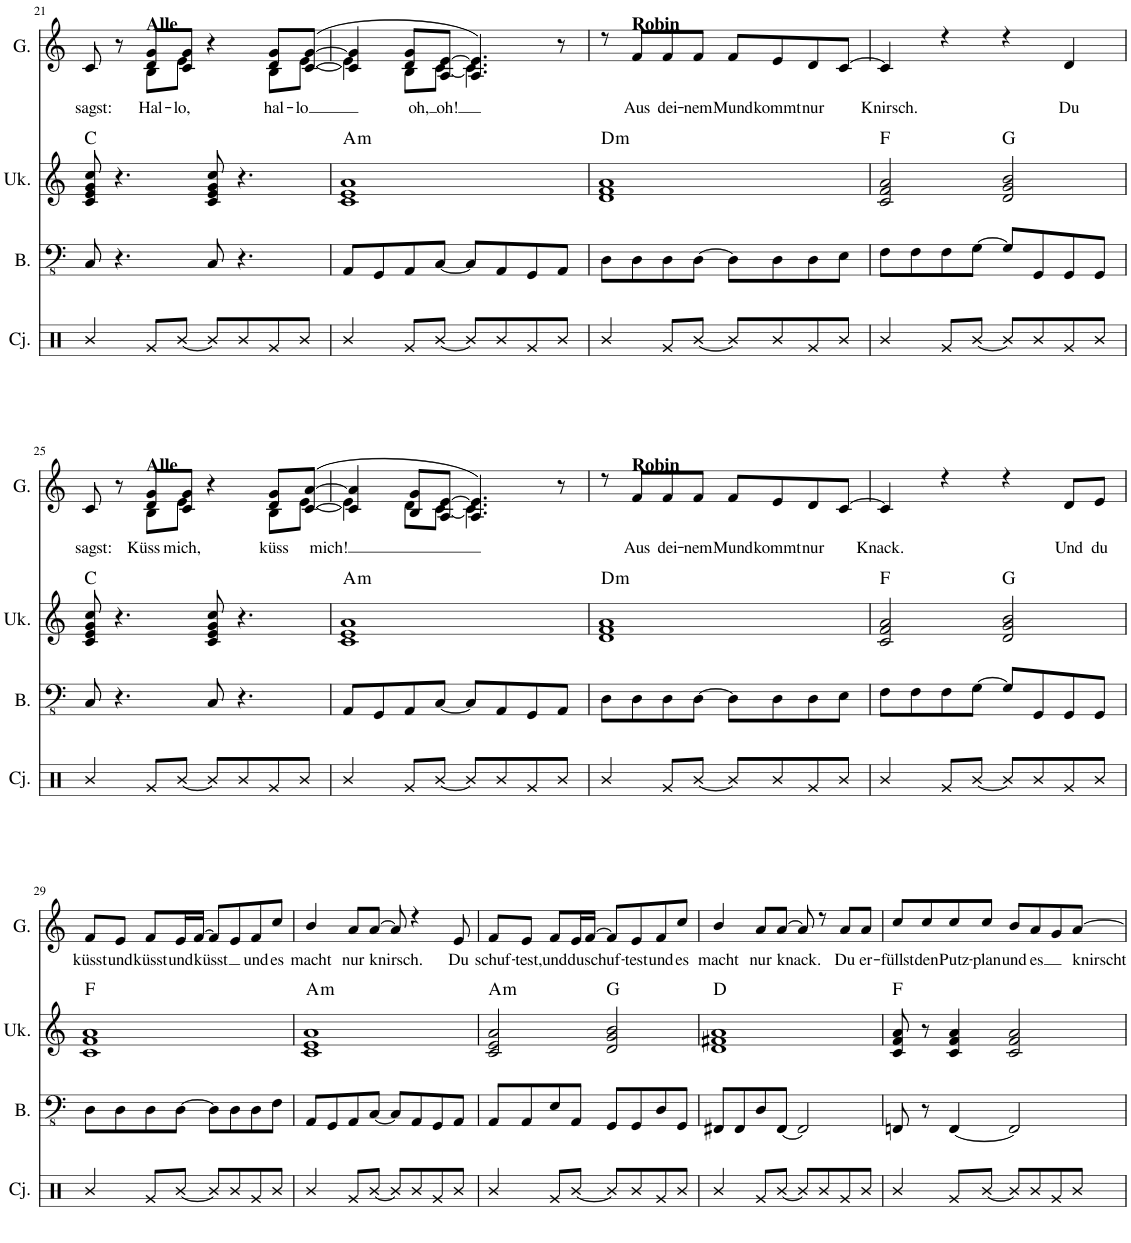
**kern	**kern	**harte	**kern	**text
*part3	*part2	*part2	*part1	*part1
*staff3	*staff2	*	*staff1	*staff1
*I"(Kontra-)Bass (Klavier, links)	*I"Ukulele (Klavier, rechts)	*	*I"Gesang	*
*I'B.	*I'Uk.	*	*I'G.	*
!!LO:PB:g=z
*clefFv4	*clefG2	*	*clefG2	*
*k[]	*k[]	*	*k[]	*
*M4/4	*M4/4	*	*M4/4	*
*met(c)	*met(c)	*	*met(c)	*
=21	=21	=21	=21	=21
*	*	*	*^	*
*	*	*	*	*^	*
!	!	!	!	!	!	!LO:LY:b
8CC/	8c/ 8e/ 8g/ 8cc/	C:maj	8ryy	8ryy	8c/	sagst:
4.r	4.r	.	8r	8ryy	2..ryy	.
!	!	!	!LO:TX:a:B:t=Alle	!	!	!
!	!	!	!	!	!	!LO:LY:b
.	.	.	8d/ 8g/L	8B\L	.	Hal-
!	!	!	!	!	!	!LO:LY:b
.	.	.	8c/ 8g/J	8e\J	.	-lo,
8CC/	8c/ 8e/ 8g/ 8cc/	.	4r	4ryy	.	.
4.r	4.r	.	.	.	.	.
!	!	!	!	!	!	!LO:LY:b
.	.	.	8d/ 8g/L	8B\L	.	hal-
!	!	!	!	!	!	!LO:LY:b
.	.	.	([8c/ [8g/J	[8e\J	.	-lo
*	*	*	*	*v	*v	*
=22	=22	=22	=22	=22	=22
!	!	!LO:H:kt=m	!	!	!
8AAA/L	1c 1e 1a	A:min	4c/] 4g/]	4e\]	.
8GGG/	.	.	.	.	.
!	!	!	!	!	!LO:LY:b
8AAA/	.	.	8d/ 8g/L	8B\L	oh,
!	!	!	!	!	!LO:LY:b
[8CC/J	.	.	8A/ [8e/J	[8c\J	oh!
8CC/L]	.	.	4.A/ 4.e/])	4.c\]	.
8AAA/	.	.	.	.	.
8GGG/	.	.	.	.	.
8AAA/J	.	.	8r	8ryy	.
=23	=23	=23	=23	=23	=23
!	!	!LO:H:kt=m	!	!	!
8DD\L	1d 1f 1a	D:min	1ryy	8r	.
!	!	!	!	!LO:TX:a:B:t=Robin	!
!	!	!	!	!	!LO:LY:b
8DD\	.	.	.	8f/L	Aus
!	!	!	!	!	!LO:LY:b
8DD\	.	.	.	8f/	dei-
!	!	!	!	!	!LO:LY:b
[8DD\J	.	.	.	8f/J	-nem
!	!	!	!	!	!LO:LY:b
8DD\L]	.	.	.	8f/L	Mund
!	!	!	!	!	!LO:LY:b
8DD\	.	.	.	8e/	kommt
!	!	!	!	!	!LO:LY:b
8DD\	.	.	.	8d/	nur
!	!	!	!	!	!LO:LY:b
8EE\J	.	.	.	[8c/J	Knirsch.
=24	=24	=24	=24	=24	=24
8FF\L	2c/ 2f/ 2a/	F:maj	1ryy	4c/]	.
8FF\	.	.	.	.	.
8FF\	.	.	.	4r	.
[8GG\J	.	.	.	.	.
8GG/L]	2d/ 2g/ 2b/	G:maj	.	4r	.
8GGG/	.	.	.	.	.
!	!	!	!	!	!LO:LY:b
8GGG/	.	.	.	4d/	Du
8GGG/J	.	.	.	.	.
!!LO:LB:g=z
=25	=25	=25	=25	=25	=25
*	*	*	*	*^	*
!	!	!	!	!	!	!LO:LY:b
8CC/	8c/ 8e/ 8g/ 8cc/	C:maj	8ryy	8ryy	8c/	sagst:
4.r	4.r	.	8r	8ryy	2..ryy	.
!	!	!	!LO:TX:a:B:t=Alle	!	!	!
!	!	!	!	!	!	!LO:LY:b
.	.	.	8d/ 8g/L	8B\L	.	Küss
!	!	!	!	!	!	!LO:LY:b
.	.	.	8c/ 8g/J	8e\J	.	mich,
8CC/	8c/ 8e/ 8g/ 8cc/	.	4r	4ryy	.	.
4.r	4.r	.	.	.	.	.
!	!	!	!	!	!	!LO:LY:b
.	.	.	8d/ 8g/L	8B\L	.	küss
!	!	!	!	!	!	!LO:LY:b
.	.	.	([8c/ [8a/J	[8e\J	.	mich!
=26	=26	=26	=26	=26	=26	=26
!	!	!LO:H:kt=m	!	!	!	!
8AAA/L	1c 1e 1a	A:min	4c/] 4a/]	4e\]	2..ryy	.
8GGG/	.	.	.	.	.	.
8AAA/	.	.	8B/ 8g/L	8d\L	.	.
[8CC/J	.	.	8A/ [8e/J	[8c\J	.	.
8CC/L]	.	.	4.A/ 4.e/])	4.c\]	.	.
8AAA/	.	.	.	.	.	.
8GGG/	.	.	.	.	.	.
8AAA/J	.	.	8r	8ryy	8ryy	.
=27	=27	=27	=27	=27	=27	=27
!	!	!LO:H:kt=m	!	!	!	!
*	*	*	*	*v	*v	*
8DD\L	1d 1f 1a	D:min	1ryy	8r	.
!	!	!	!	!LO:TX:a:B:t=Robin	!
!	!	!	!	!	!LO:LY:b
8DD\	.	.	.	8f/L	Aus
!	!	!	!	!	!LO:LY:b
8DD\	.	.	.	8f/	dei-
!	!	!	!	!	!LO:LY:b
[8DD\J	.	.	.	8f/J	-nem
!	!	!	!	!	!LO:LY:b
8DD\L]	.	.	.	8f/L	Mund
!	!	!	!	!	!LO:LY:b
8DD\	.	.	.	8e/	kommt
!	!	!	!	!	!LO:LY:b
8DD\	.	.	.	8d/	nur
!	!	!	!	!	!LO:LY:b
8EE\J	.	.	.	[8c/J	Knack.
=28	=28	=28	=28	=28	=28
8FF\L	2c/ 2f/ 2a/	F:maj	1ryy	4c/]	.
8FF\	.	.	.	.	.
8FF\	.	.	.	4r	.
[8GG\J	.	.	.	.	.
8GG/L]	2d/ 2g/ 2b/	G:maj	.	4r	.
8GGG/	.	.	.	.	.
!	!	!	!	!	!LO:LY:b
8GGG/	.	.	.	8d/L	Und
!	!	!	!	!	!LO:LY:b
8GGG/J	.	.	.	8e/J	du
!!LO:LB:g=z	!!
=29	=29	=29	=29	=29	=29
!	!	!	!	!	!LO:LY:b
8DD\L	1c 1f 1a	F:maj	1ryy	8f/L	küsst
!	!	!	!	!	!LO:LY:b
8DD\	.	.	.	8e/J	und
!	!	!	!	!	!LO:LY:b
8DD\	.	.	.	8f/L	küsst
!	!	!	!	!	!LO:LY:b
[8DD\J	.	.	.	16e/L	und
!	!	!	!	!	!LO:LY:b
.	.	.	.	[16f/JJ	küsst
8DD\L]	.	.	.	8f/L]	.
8DD\	.	.	.	8e/	.
!	!	!	!	!	!LO:LY:b
8DD\	.	.	.	8f/	und
!	!	!	!	!	!LO:LY:b
8FF\J	.	.	.	8cc/J	es
=30	=30	=30	=30	=30	=30
!	!	!LO:H:kt=m	!	!	!LO:LY:b
8AAA/L	1c 1e 1a	A:min	1ryy	4b/	macht
8GGG/	.	.	.	.	.
!	!	!	!	!	!LO:LY:b
8AAA/	.	.	.	8a/L	nur
!	!	!	!	!	!LO:LY:b
[8CC/J	.	.	.	[8a/J	knirsch.
8CC/L]	.	.	.	8a/]	.
8AAA/	.	.	.	4r	.
8GGG/	.	.	.	.	.
!	!	!	!	!	!LO:LY:b
8AAA/J	.	.	.	8e/	Du
=31	=31	=31	=31	=31	=31
!	!	!LO:H:kt=m	!	!	!LO:LY:b
8AAA/L	2c/ 2e/ 2a/	A:min	1ryy	8f/L	schuf-
!	!	!	!	!	!LO:LY:b
8AAA/	.	.	.	8e/J	-test,
!	!	!	!	!	!LO:LY:b
8EE/	.	.	.	8f/L	und
!	!	!	!	!	!LO:LY:b
8AAA/J	.	.	.	16e/L	du
!	!	!	!	!	!LO:LY:b
.	.	.	.	[16f/JJ	-schuf-
8GGG/L	2d/ 2g/ 2b/	G:maj	.	8f/L]	.
!	!	!	!	!	!LO:LY:b
8GGG/	.	.	.	8e/	-test
!	!	!	!	!	!LO:LY:b
8DD/	.	.	.	8f/	und
!	!	!	!	!	!LO:LY:b
8GGG/J	.	.	.	8cc/J	es
=32	=32	=32	=32	=32	=32
!	!	!	!	!	!LO:LY:b
8FFF#X/L	1d 1f#X 1a	D:maj	1ryy	4b/	macht
8FFF#/	.	.	.	.	.
!	!	!	!	!	!LO:LY:b
8DD/	.	.	.	8a/L	nur
!	!	!	!	!	!LO:LY:b
[8FFF#/J	.	.	.	[8a/J	knack.
2FFF#/]	.	.	.	8a/]	.
.	.	.	.	8r	.
!	!	!	!	!	!LO:LY:b
.	.	.	.	8a/L	Du
!	!	!	!	!	!LO:LY:b
.	.	.	.	8a/J	er-
=33	=33	=33	=33	=33	=33
!	!	!	!	!	!LO:LY:b
8FFFn/	8c/ 8f/ 8a/	F:maj	1ryy	8cc/L	-füllst
!	!	!	!	!	!LO:LY:b
8r	8r	.	.	8cc/	den
!	!	!	!	!	!LO:LY:b
[4FFF/	4c/ 4f/ 4a/	.	.	8cc/	Putz-
!	!	!	!	!	!LO:LY:b
.	.	.	.	8cc/J	-plan
!	!	!	!	!	!LO:LY:b
2FFF/]	2c/ 2f/ 2a/	.	.	8b/L	und
!	!	!	!	!	!LO:LY:b
.	.	.	.	8a/	es
.	.	.	.	8g/	.
!	!	!	!	!	!LO:LY:b
.	.	.	.	[8a/J	knirscht
*	*	*	*v	*v	*
=	=	=	=	=
*-	*-	*-	*-	*-
